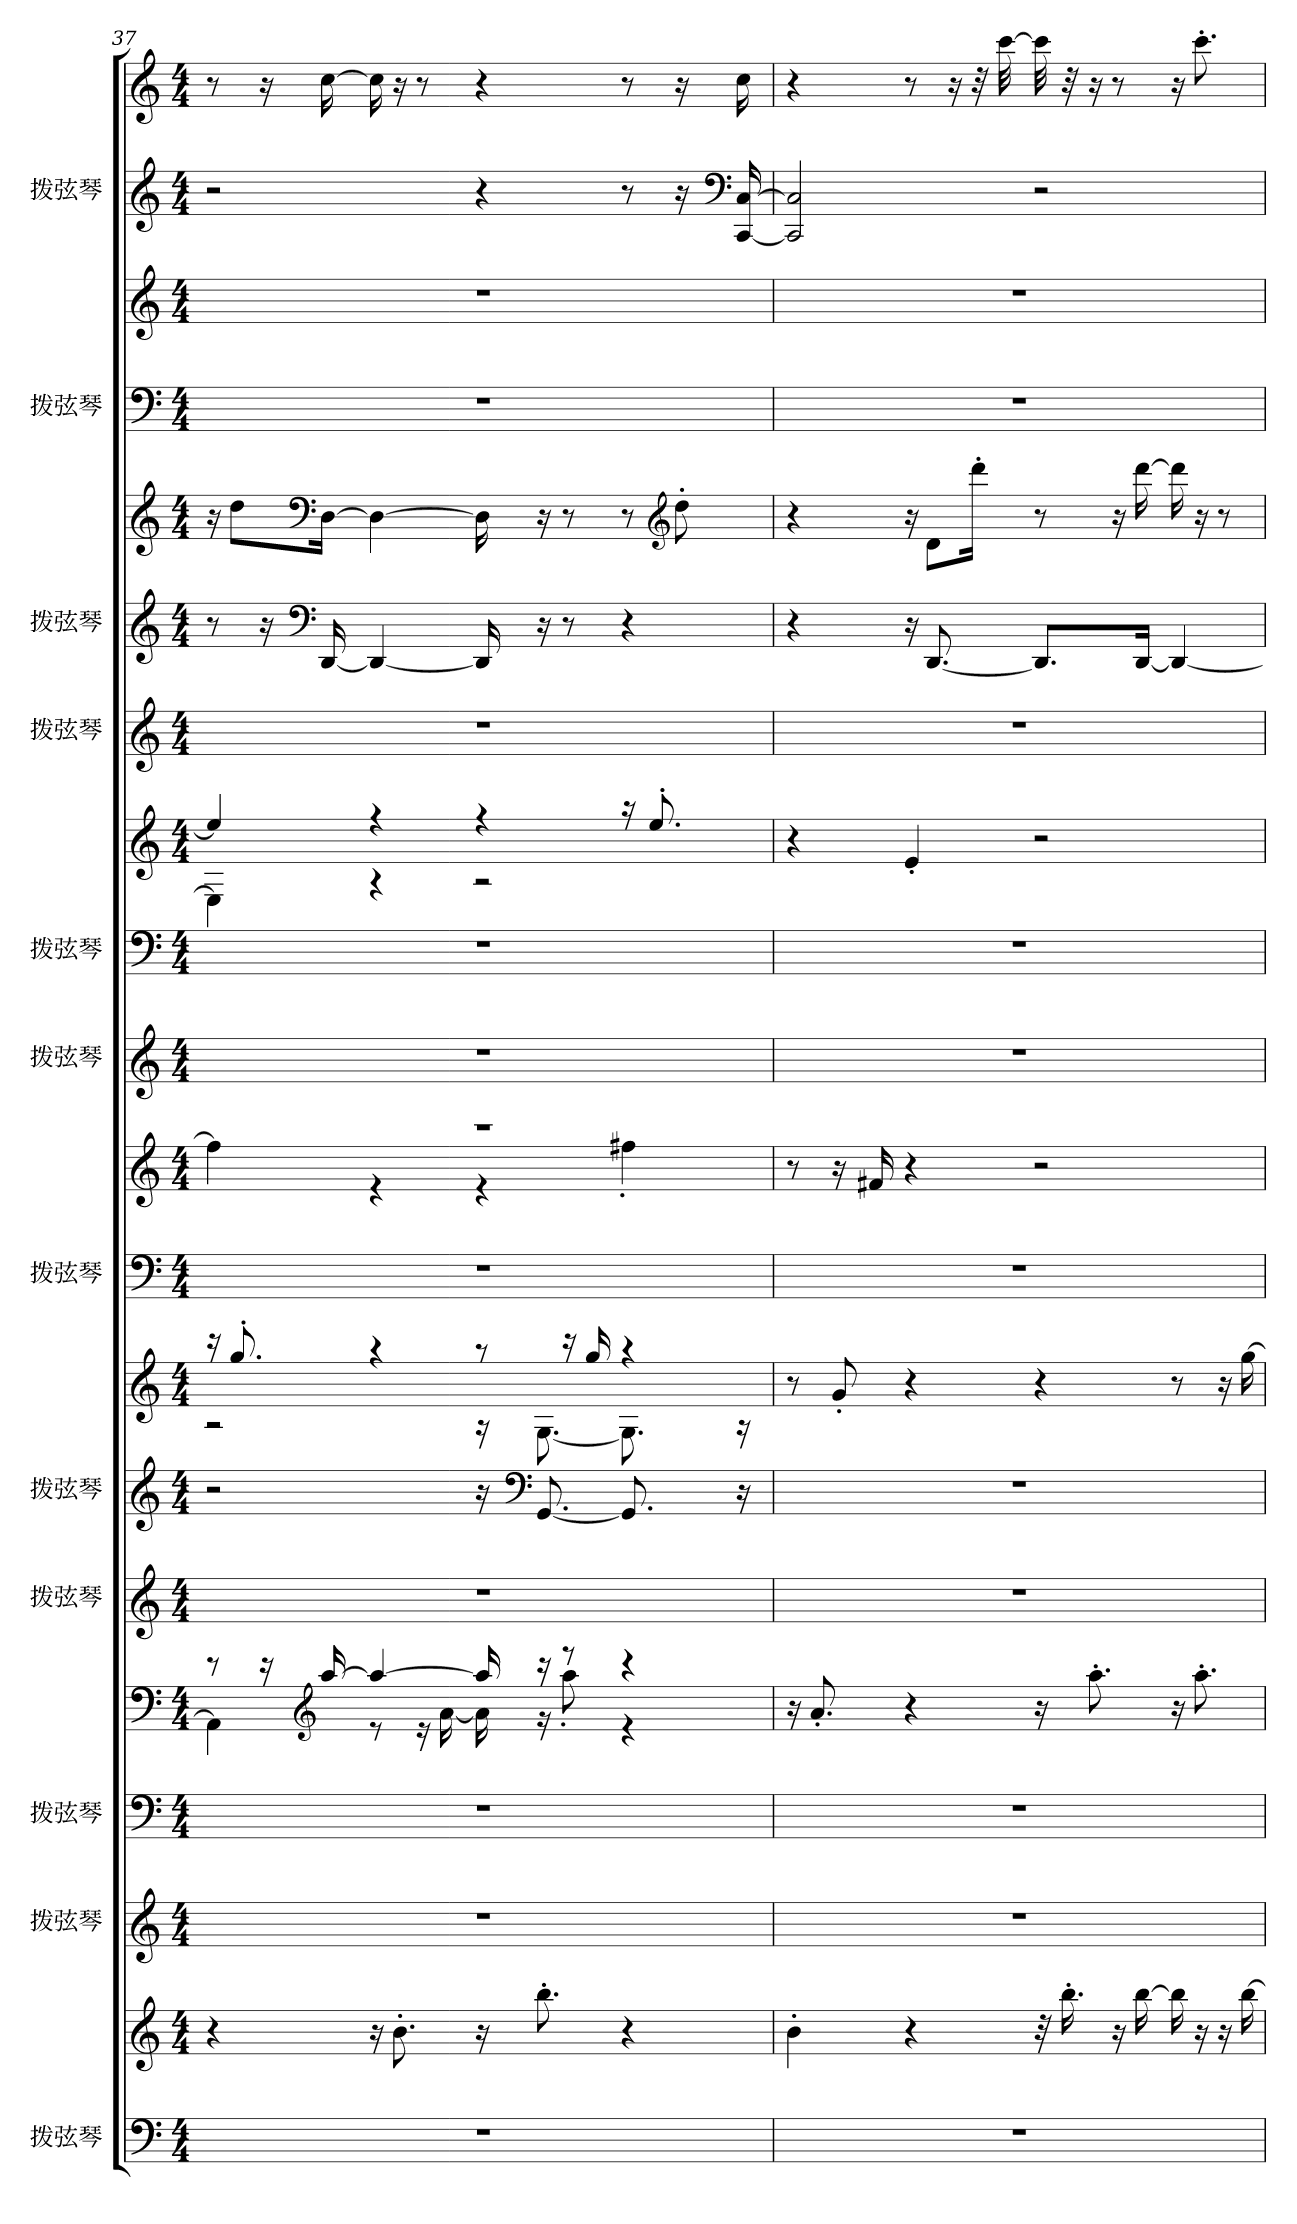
**kern	**kern	**kern	**kern	**kern	**kern	**kern	**kern	**kern	**kern	**kern	**kern	**kern	**kern	**kern	**kern	**kern	**kern	**kern	**kern
*part12	*part12	*part11	*part10	*part10	*part9	*part8	*part8	*part7	*part7	*part6	*part5	*part5	*part4	*part3	*part3	*part2	*part2	*part1	*part1
*staff20	*staff19	*staff18	*staff17	*staff16	*staff15	*staff14	*staff13	*staff12	*staff11	*staff10	*staff9	*staff8	*staff7	*staff6	*staff5	*staff4	*staff3	*staff2	*staff1
*I"拨弦琴	*	*I"拨弦琴	*I"拨弦琴	*	*I"拨弦琴	*I"拨弦琴	*	*I"拨弦琴	*	*I"拨弦琴	*I"拨弦琴	*	*I"拨弦琴	*I"拨弦琴	*	*I"拨弦琴	*	*I"拨弦琴	*
!!LO:PB:g=z
*clefF4	*clefG2	*clefG2	*clefF4	*clefF4	*clefG2	*clefG2	*clefG2	*clefF4	*clefG2	*clefG2	*clefF4	*clefG2	*clefG2	*clefG2	*clefG2	*clefF4	*clefG2	*clefG2	*clefG2
*k[]	*k[]	*k[]	*k[]	*k[]	*k[]	*k[]	*k[]	*k[]	*k[]	*k[]	*k[]	*k[]	*k[]	*k[]	*k[]	*k[]	*k[]	*k[]	*k[]
*M4/4	*M4/4	*M4/4	*M4/4	*M4/4	*M4/4	*M4/4	*M4/4	*M4/4	*M4/4	*M4/4	*M4/4	*M4/4	*M4/4	*M4/4	*M4/4	*M4/4	*M4/4	*M4/4	*M4/4
=37	=37	=37	=37	=37	=37	=37	=37	=37	=37	=37	=37	=37	=37	=37	=37	=37	=37	=37	=37
*	*	*	*	*^	*	*	*^	*	*^	*	*	*^	*	*	*	*	*	*	*
1r	4r	1r	1r	8r	4AA\]	1r	2r	16r	2r	1r	1r	4ff#\]	1r	1r	4ee/]	4E\]	1r	8r	16r	1r	1r	2r	8r
.	.	.	.	.	.	.	.	8.gg'/	.	.	.	.	.	.	.	.	.	.	8dd\L	.	.	.	.
.	.	.	.	16r	.	.	.	.	.	.	.	.	.	.	.	.	.	16r	.	.	.	.	16r
*	*	*	*	*clefG2	*	*	*	*	*	*	*	*	*	*	*	*	*	*clefF4	*clefF4	*	*	*	*
.	.	.	.	[16aa/	.	.	.	.	.	.	.	.	.	.	.	.	.	[16DD/	[16D\Jk	.	.	.	[16cc\
.	16r	.	.	4aa/_	8r	.	.	4r	.	.	.	4r	.	.	4r	4r	.	4DD/_	4D\_	.	.	.	16cc\]
.	8.b'\	.	.	.	.	.	.	.	.	.	.	.	.	.	.	.	.	.	.	.	.	.	16r
.	.	.	.	.	16r	.	.	.	.	.	.	.	.	.	.	.	.	.	.	.	.	.	8r
.	.	.	.	.	[16a\	.	.	.	.	.	.	.	.	.	.	.	.	.	.	.	.	.	.
.	16r	.	.	16aa/]	16a\]	.	16r	8r	16r	.	.	4r	.	.	4r	2r	.	16DD/]	16D\]	.	.	4r	4r
*	*	*	*	*	*	*	*clefF4	*	*	*	*	*	*	*	*	*	*	*	*	*	*	*	*
.	8.bb'\	.	.	16r	16r	.	[8.GG/	.	[8.G\	.	.	.	.	.	.	.	.	16r	16r	.	.	.	.
.	.	.	.	8r	8aa'\	.	.	16r	.	.	.	.	.	.	.	.	.	8r	8r	.	.	.	.
.	.	.	.	.	.	.	.	16gg/	.	.	.	.	.	.	.	.	.	.	.	.	.	.	.
.	4r	.	.	4r	4r	.	8.GG/]	4r	8.G\]	.	.	4ff#X'\	.	.	16r	.	.	4r	8r	.	.	8r	8r
.	.	.	.	.	.	.	.	.	.	.	.	.	.	.	8.ee'/	.	.	.	.	.	.	.	.
*	*	*	*	*	*	*	*	*	*	*	*	*	*	*	*	*	*	*	*clefG2	*	*	*	*
.	.	.	.	.	.	.	.	.	.	.	.	.	.	.	.	.	.	.	8dd'\	.	.	16r	16r
*	*	*	*	*	*	*	*	*	*	*	*	*	*	*	*	*	*	*	*	*	*	*clefF4	*
.	.	.	.	.	.	.	16r	.	16r	.	.	.	.	.	.	.	.	.	.	.	.	[16CC/ [16C/	16cc\
*	*	*	*	*v	*v	*	*	*v	*v	*	*v	*v	*	*	*v	*v	*	*	*	*	*	*	*
=38	=38	=38	=38	=38	=38	=38	=38	=38	=38	=38	=38	=38	=38	=38	=38	=38	=38	=38	=38
1r	4b'\	1r	1r	16r	1r	1r	8r	1r	8r	1r	1r	4r	1r	4r	4r	1r	1r	2CC/] 2C/]	4r
.	.	.	.	8.a'/	.	.	.	.	.	.	.	.	.	.	.	.	.	.	.
.	.	.	.	.	.	.	8g'/	.	16r	.	.	.	.	.	.	.	.	.	.
.	.	.	.	.	.	.	.	.	16f#X/	.	.	.	.	.	.	.	.	.	.
.	4r	.	.	4r	.	.	4r	.	4r	.	.	4e'/	.	16r	16r	.	.	.	8r
.	.	.	.	.	.	.	.	.	.	.	.	.	.	[8.DD/	8d\L	.	.	.	.
.	.	.	.	.	.	.	.	.	.	.	.	.	.	.	.	.	.	.	16r
.	.	.	.	.	.	.	.	.	.	.	.	.	.	.	16ddd'\Jk	.	.	.	32r
.	.	.	.	.	.	.	.	.	.	.	.	.	.	.	.	.	.	.	[32ccc\
.	32r	.	.	16r	.	.	4r	.	2r	.	.	2r	.	8.DD/L]	8r	.	.	2r	32ccc\]
.	16.bb'\	.	.	.	.	.	.	.	.	.	.	.	.	.	.	.	.	.	32r
.	.	.	.	8.aa'\	.	.	.	.	.	.	.	.	.	.	.	.	.	.	16r
.	16r	.	.	.	.	.	.	.	.	.	.	.	.	.	16r	.	.	.	8r
.	[16bb\	.	.	.	.	.	.	.	.	.	.	.	.	[16DD/Jk	[16ddd\	.	.	.	.
.	16bb\]	.	.	16r	.	.	8r	.	.	.	.	.	.	4DD/_	16ddd\]	.	.	.	16r
.	16r	.	.	8.aa'\	.	.	.	.	.	.	.	.	.	.	16r	.	.	.	8.ccc'\
.	16r	.	.	.	.	.	16r	.	.	.	.	.	.	.	8r	.	.	.	.
.	[16bb\	.	.	.	.	.	[16gg\	.	.	.	.	.	.	.	.	.	.	.	.
=	=	=	=	=	=	=	=	=	=	=	=	=	=	=	=	=	=	=	=
*-	*-	*-	*-	*-	*-	*-	*-	*-	*-	*-	*-	*-	*-	*-	*-	*-	*-	*-	*-
